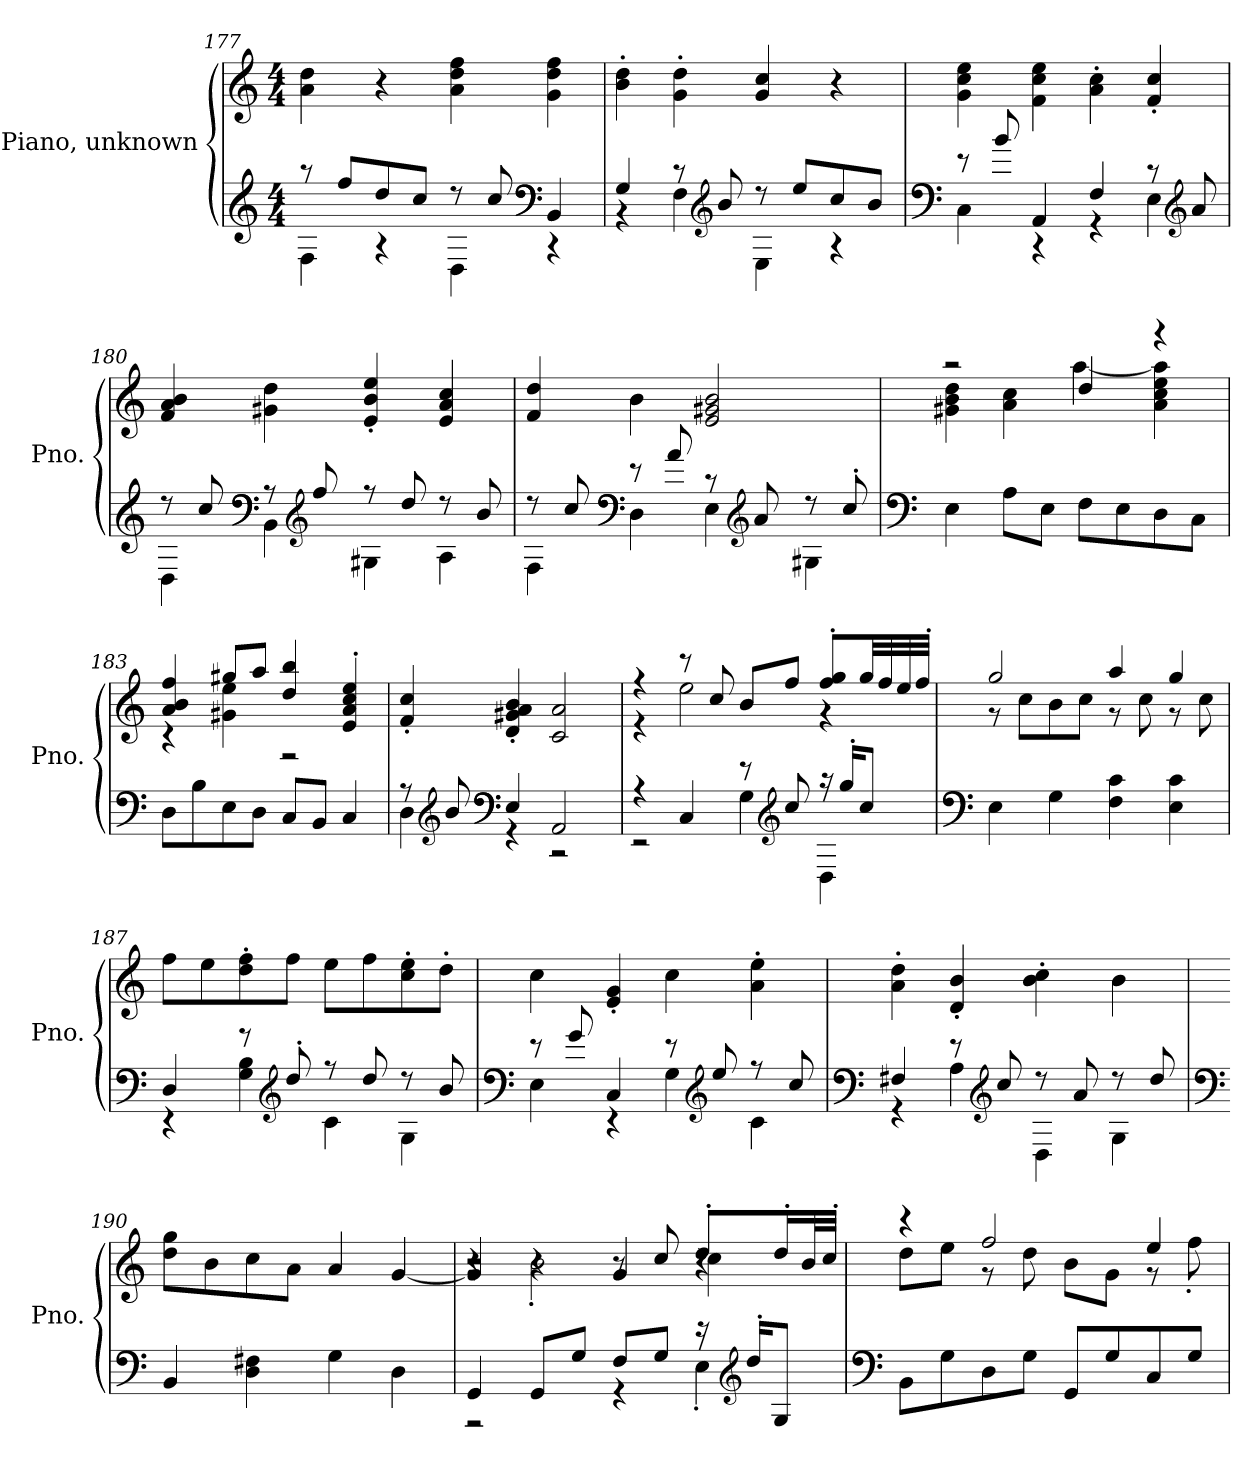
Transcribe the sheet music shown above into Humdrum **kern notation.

**kern	**kern
*part1	*part1
*staff2	*staff1
*I"Piano, unknown	*
*I'Pno.	*
*clefG2	*clefG2
*k[]	*k[]
*M4/4	*M4/4
=177	=177
*^	*
8r	4F\	4a\ 4dd\
8ff/L	.	.
8dd/	4r	4r
8cc/J	.	.
8r	4D\	4a\ 4dd\ 4ff\
8cc/	.	.
*clefF4	*	*
4BB/	4r	4g\ 4dd\ 4ff\
=178	=178	=178
4G/	4r	4b\' 4dd\'
8r	4F\	4g\' 4dd\'
*clefG2	*	*
8b/	.	.
8r	4E\	4g/ 4cc/
8ee/L	.	.
8cc/	4r	4r
8b/J	.	.
!!LO:LB:g=z
=179	=179	=179
*clefF4	*	*
8r	4C\	4g\ 4cc\ 4ee\
8b/	.	.
4AA/	4r	4f\ 4cc\ 4ee\
4F/	4r	4a\' 4cc\'
8r	4E\	4f/' 4cc/'
*clefG2	*	*
8a/	.	.
=180	=180	=180
8r	4D\	4f/ 4a/ 4b/
8cc/	.	.
*clefF4	*	*
8r	4BB\	4g#X\ 4dd\
*clefG2	*	*
8ff/	.	.
8r	4G#X\	4e/' 4b/' 4ee/'
8dd/	.	.
8r	4A\	4e/ 4a/ 4cc/
8b/	.	.
=181	=181	=181
8r	4F\	4f/ 4dd/
8cc/	.	.
*clefF4	*	*
8r	4D\	4b\
8a/	.	.
8r	4E\	2e/ 2g#X/ 2b/
*clefG2	*	*
8a/	.	.
8r	4G#X\	.
8cc'/	.	.
*v	*v	*
!!LO:LB:g=z
=182	=182
*clefF4	*
*	*^
4E\	2r	4g#X\ 4b\ 4dd\
8A\L	.	4a\ 4cc\
8E\J	.	.
8F\L	4dd/	[4aa\
8E\	.	.
8D\	4r	4a\ 4cc\ 4ee\ 4aa\]
8C\J	.	.
=183	=183	=183
8D\L	4a/ 4b/ 4ff/	4r
8B\	.	.
8E\	8gg#X/L	4g#X\ 4ee\
8D\J	8aa/J	.
8C/L	4dd/ 4bb/	2r
8BB/J	.	.
4C/	4e/' 4a/' 4cc/' 4ee/'	.
*	*v	*v
=184	=184
*^	*
8r	4D\	4f/' 4cc/'
*clefG2	*	*
8b/	.	.
*clefF4	*	*
4E/	4r	4d/' 4g#X/' 4a/' 4b/'
2AA/	2r	2c/ 2a/
=185	=185	=185
*	*	*^
4r	2r	4r	4r
4C/	.	8r	2ee\
.	.	8cc/	.
8r	4G\	8b/L	.
*clefG2	*	*	*
8cc/	.	8ff/J	.
16r	4D\	8ff/' 8gg/'L	4r
16gg'/KL	.	.	.
8cc/J	.	32gg/LL	.
.	.	32ff/	.
.	.	32ee/	.
.	.	32ff'/JJJ	.
*v	*v	*	*
!!LO:LB:g=z	!!
=186	=186	=186
*clefF4	*	*
4E\	2gg/	8r
.	.	8cc\L
4G\	.	8b\
.	.	8cc\J
4F\ 4c\	4aa/	8r
.	.	8cc\
4E\ 4c\	4gg/	8r
.	.	8cc\
*	*v	*v
=187	=187
*^	*
4D/	4r	8ff\L
.	.	8ee\
8r	4G\ 4B\	8dd\' 8ff\'
*clefG2	*	*
8dd'/	.	8ff\J
8r	4c\	8ee\L
8dd/	.	8ff\
8r	4G\	8cc\' 8ee\'
8b/	.	8dd'\J
=188	=188	=188
*clefF4	*	*
8r	4E\	4cc\
8g/	.	.
4C/	4r	4e/' 4g/'
8r	4G\	4cc\
*clefG2	*	*
8ee/	.	.
8r	4c\	4a\' 4ee\'
8cc/	.	.
=189	=189	=189
*clefF4	*	*
4F#X/	4r	4a\' 4dd\'
8r	4A\	4d/' 4b/'
*clefG2	*	*
8cc/	.	.
8r	4D\	4b\' 4cc\'
8a/	.	.
8r	4G\	4b\
8dd/	.	.
*v	*v	*
!!LO:LB:g=z
=190	=190
*clefF4	*
4BB/	8dd\ 8gg\L
.	8b\
4D\ 4F#X\	8cc\
.	8a\J
4G\	4a/
4D\	[4g/
=191	=191
*^	*^
*	*	*	*^
4GG/	2r	4g/]	4r	2r
8GG/L	.	4r	2b'\	.
8G/J	.	.	.	.
8F/L	4r	8r	.	4g/
8G/J	.	8cc/	.	.
16r	4E'\	8dd'/L	4cc\	4r
*clefG2	*	*	*	*
16dd'/KL	.	.	.	.
8G/J	.	16dd'/L	.	.
.	.	32b/L	.	.
.	.	32cc'/JJJ	.	.
*v	*v	*	*	*
*	*v	*v	*v
=192	=192
*clefF4	*
*	*^
8BB\L	4r	8dd\L
8G\	.	8ee\J
8D\	2ff/	8r
8G\J	.	8dd\
8GG/L	.	8b\L
8G/	.	8g\J
8C/	4ee/	8r
8G/J	.	8ff'\
*	*v	*v
=	=
*-	*-
